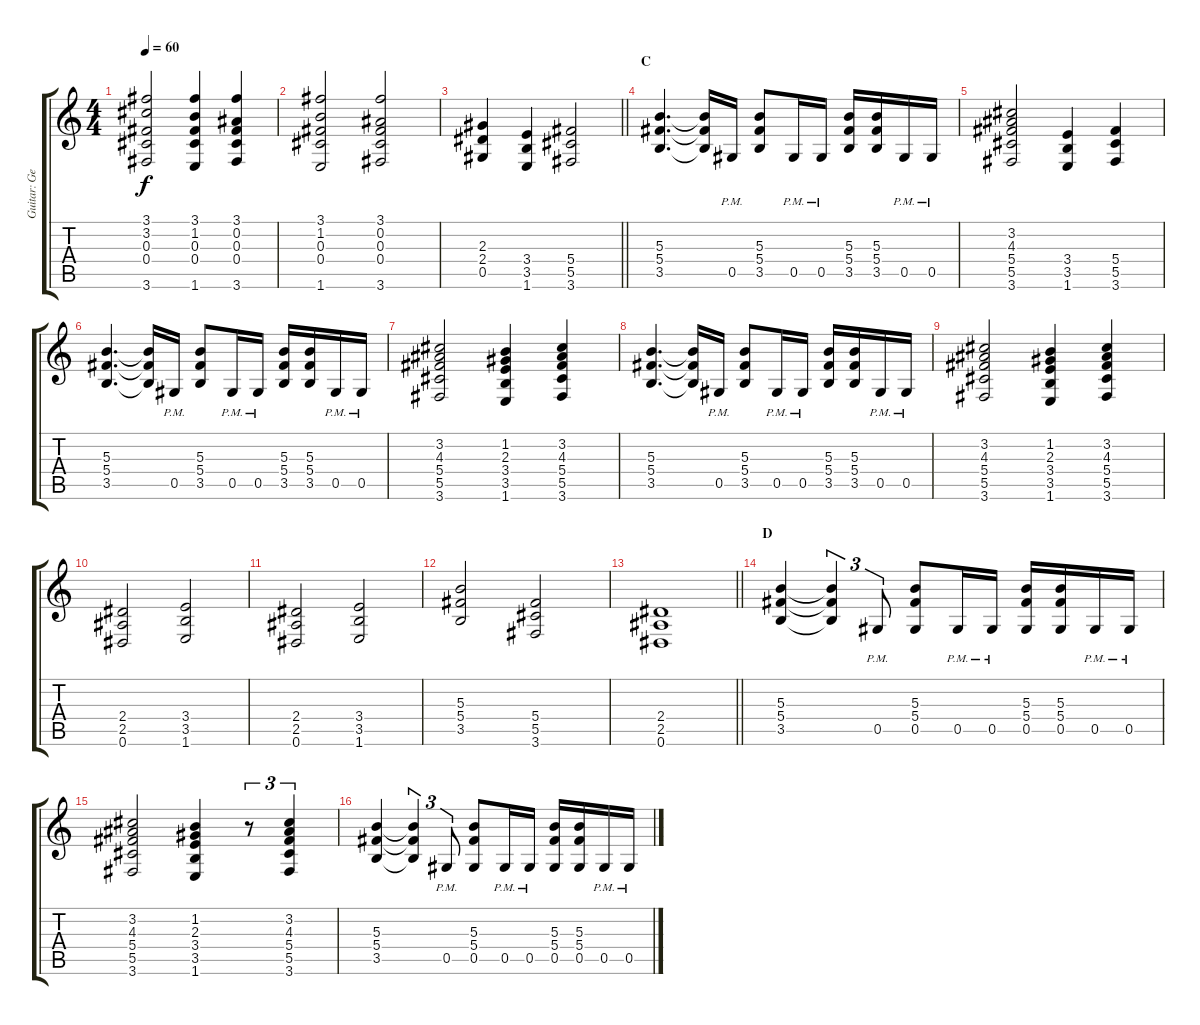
\track ("Guitar: George" "Guitar: Ge") {instrument distortionguitar}
\staff {score tabs}
\tuning (Eb4 Bb3 Gb3 Db3 Ab2 Eb2) {hide}
\ts (4 4)
\tempo 60
\clef g2
\ks c
(3.1 3.2 0.3 0.4 3.6).2{dy f} (3.1 1.2 0.3 0.4 1.6).4 (3.1 0.2 0.3 0.4 3.6).4 |
(3.1 1.2 0.3 0.4 1.6).2 (3.1 0.2 0.3 0.4 3.6).2 |
\barLineRight lightlight
(2.3 2.4 0.5).4 (3.4 3.5 1.6).4 (5.4 5.5 3.6).2 |
\section ("" "C")
(5.3 5.4 3.5).4{d} (5.3{t} 5.4{t} 3.5{t}).16 0.5{pm}.16 (5.3 5.4 3.5).8 0.5{pm}.16 0.5{pm}.16 (5.3 5.4 3.5).16 (5.3 5.4 3.5).16 0.5{pm}.16 0.5{pm}.16 |
(3.2 4.3 5.4 5.5 3.6).2 (3.4 3.5 1.6).4 (5.4 5.5 3.6).4 |
(5.3 5.4 3.5).4{d} (5.3{t} 5.4{t} 3.5{t}).16 0.5{pm}.16 (5.3 5.4 3.5).8 0.5{pm}.16 0.5{pm}.16 (5.3 5.4 3.5).16 (5.3 5.4 3.5).16 0.5{pm}.16 0.5{pm}.16 |
(3.2 4.3 5.4 5.5 3.6).2 (1.2 2.3 3.4 3.5 1.6).4 (3.2 4.3 5.4 5.5 3.6).4 |
(5.3 5.4 3.5).4{d} (5.3{t} 5.4{t} 3.5{t}).16 0.5{pm}.16 (5.3 5.4 3.5).8 0.5{pm}.16 0.5{pm}.16 (5.3 5.4 3.5).16 (5.3 5.4 3.5).16 0.5{pm}.16 0.5{pm}.16 |
(3.2 4.3 5.4 5.5 3.6).2 (1.2 2.3 3.4 3.5 1.6).4 (3.2 4.3 5.4 5.5 3.6).4 |
(2.4 2.5 0.6).2 (3.4 3.5 1.6).2 |
(2.4 2.5 0.6).2 (3.4 3.5 1.6).2 |
(5.3 5.4 3.5).2 (5.4 5.5 3.6).2 |
\barLineRight lightlight
(2.4 2.5 0.6).1 |
\section ("" "D")
(5.3 5.4 3.5).4 (5.3{t} 5.4{t} 3.5{t}).4{tu (3 2)} 0.5{pm}.8{tu (3 2)} (5.3 5.4 0.5).8 0.5{pm}.16 0.5{pm}.16 (5.3 5.4 0.5).16 (5.3 5.4 0.5).16 0.5{pm}.16 0.5{pm}.16 |
(3.2 4.3 5.4 5.5 3.6).2 (1.2 2.3 3.4 3.5 1.6).4 r.8{tu (3 2)} (3.2 4.3 5.4 5.5 3.6).4{tu (3 2)} |
(5.3 5.4 3.5).4 (5.3{t} 5.4{t} 3.5{t}).4{tu (3 2)} 0.5{pm}.8{tu (3 2)} (5.3 5.4 0.5).8 0.5{pm}.16 0.5{pm}.16 (5.3 5.4 0.5).16 (5.3 5.4 0.5).16 0.5{pm}.16 0.5{pm}.16
